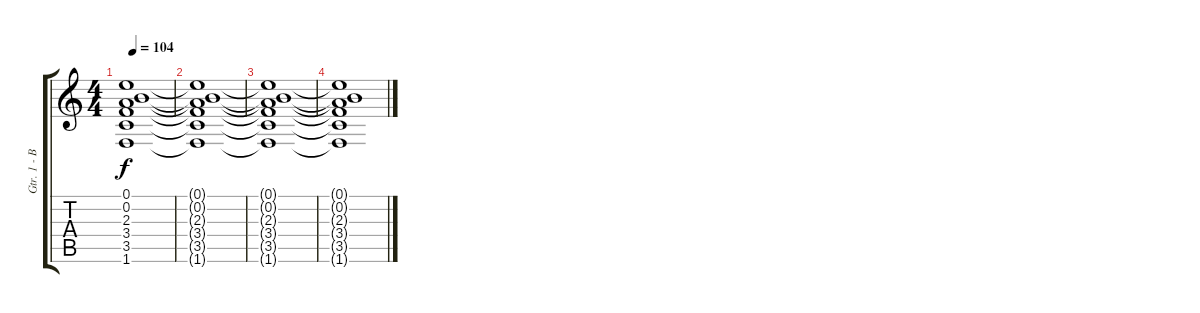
\track ("Gtr. 1 - Billy" "Gtr. 1 - B") {instrument distortionguitar}
\staff {score tabs}
\tuning (E4 B3 G3 D3 A2 E2) {hide}
\ts (4 4)
\tempo 104
\clef g2
\ks c
(0.1 0.2 2.3 3.4 3.5 1.6).1{dy f} |
(0.1{t} 0.2{t} 2.3{t} 3.4{t} 3.5{t} 1.6{t}).1 |
(0.1{t} 0.2{t} 2.3{t} 3.4{t} 3.5{t} 1.6{t}).1 |
(0.1{t} 0.2{t} 2.3{t} 3.4{t} 3.5{t} 1.6{t}).1
